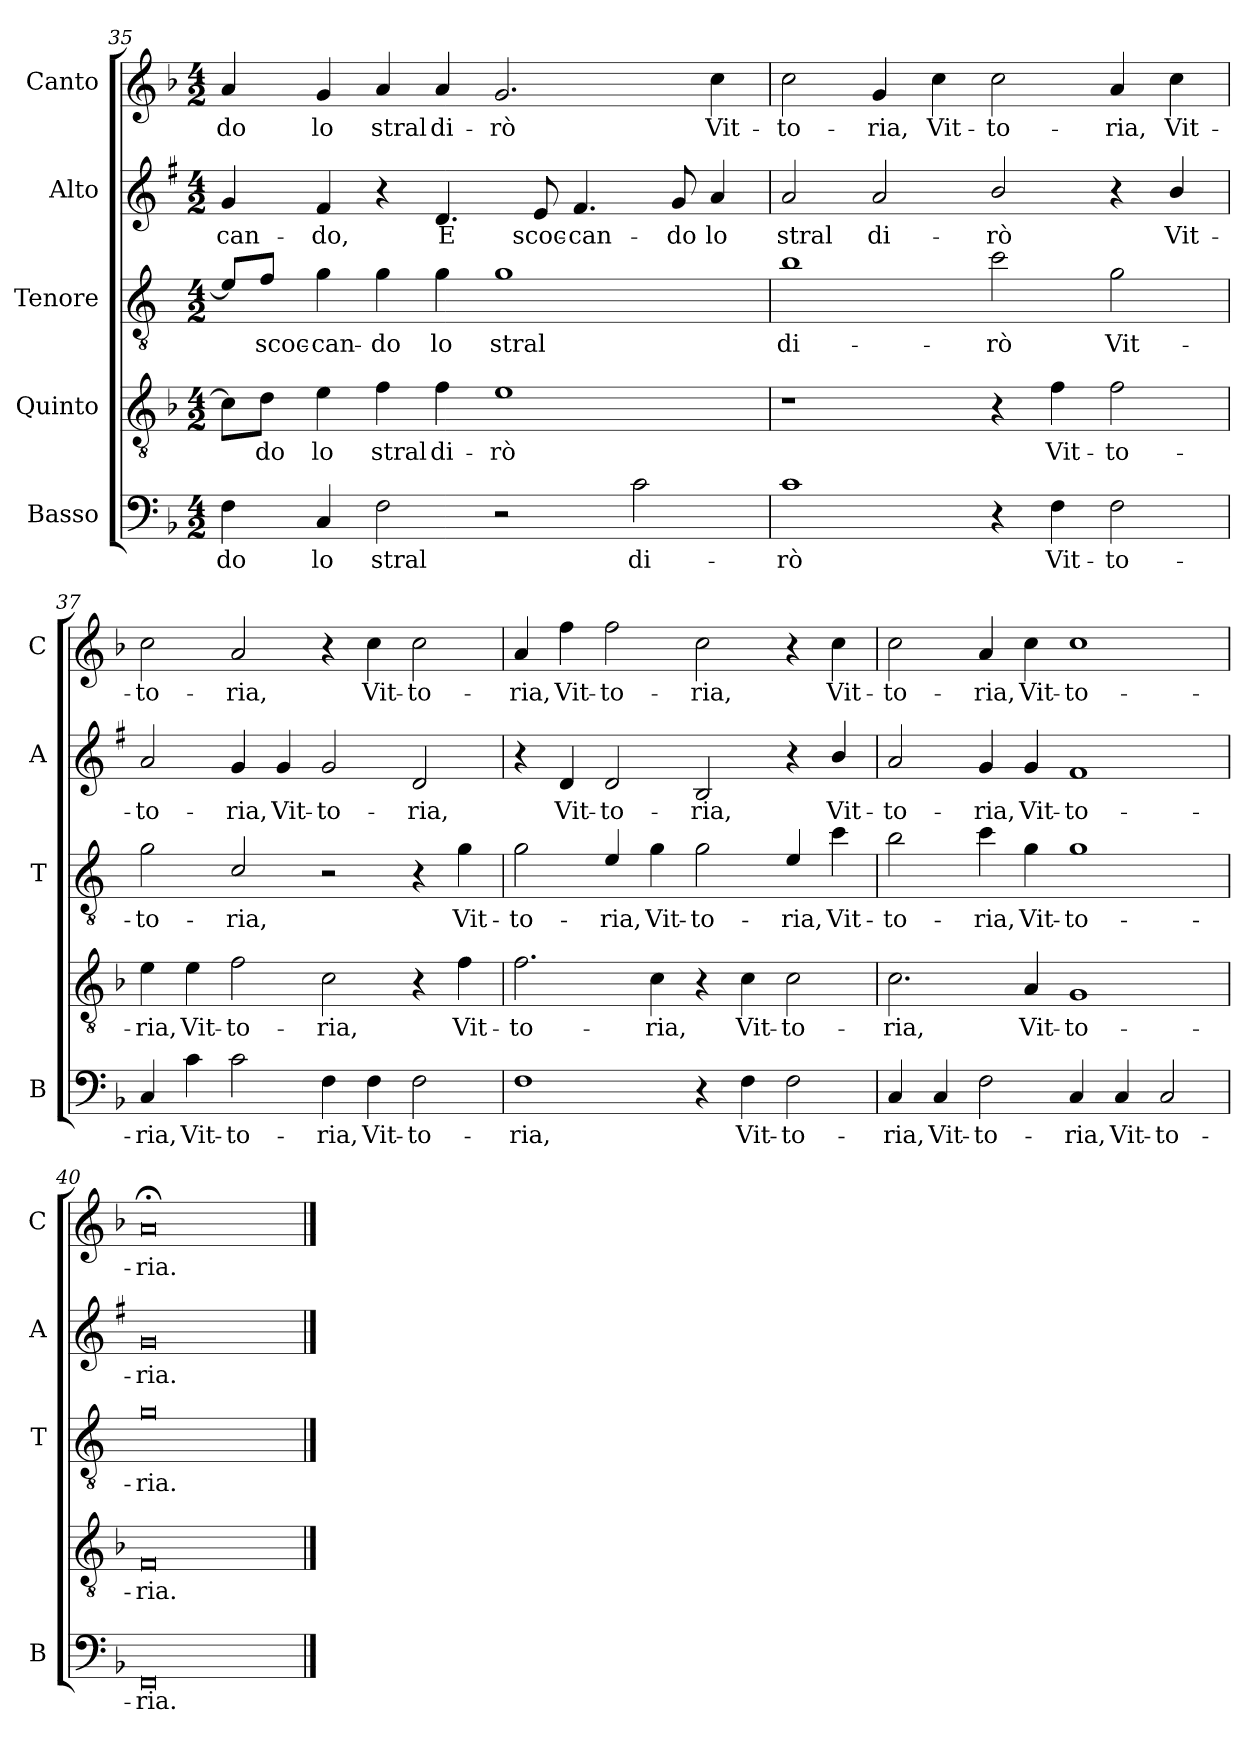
**kern	**text	**kern	**text	**kern	**text	**kern	**text	**kern	**text
*part5	*part5	*part4	*part4	*part3	*part3	*part2	*part2	*part1	*part1
*staff5	*staff5	*staff4	*staff4	*staff3	*staff3	*staff2	*staff2	*staff1	*staff1
*I"Basso	*	*I"Quinto	*	*I"Tenore	*	*I"Alto	*	*I"Canto	*
*I'B	*	*	*	*I'T	*	*I'A	*	*I'C	*
!!LO:LB:g=z
*clefF4	*	*clefGv2	*	*clefGv2	*	*clefG2	*	*clefG2	*
*	*	*	*	*ITrd4c7	*	*ITrd1c2	*	*	*
*k[b-]	*	*k[b-]	*	*k[b-]	*	*k[b-]	*	*k[b-]	*
*F:	*	*F:	*	*F:	*	*F:	*	*F:	*
*M4/2	*	*M4/2	*	*M4/2	*	*M4/2	*	*M4/2	*
=35	=35	=35	=35	=35	=35	=35	=35	=35	=35
!	!LO:LY:b	!	!	!	!	!	!LO:LY:b	!	!LO:LY:b
4F\	-do	8c\L]	.	8A/L]	.	4f/	-can-	4a/	-do
!	!	!	!LO:LY:b	!	!LO:LY:b	!	!	!	!
.	.	8d\J	-do	8B-/J	scoc-	.	.	.	.
!	!LO:LY:b	!	!LO:LY:b	!	!LO:LY:b	!	!LO:LY:b	!	!LO:LY:b
4C/	lo	4e\	lo	4c\	-can-	4e/	-do,	4g/	lo
!	!LO:LY:b	!	!LO:LY:b	!	!LO:LY:b	!	!	!	!LO:LY:b
2F\	stral	4f\	stral	4c\	-do	4r	.	4a/	stral
!	!	!	!LO:LY:b	!	!LO:LY:b	!	!LO:LY:b	!	!LO:LY:b
.	.	4f\	di-	4c\	lo	4.c/	E	4a/	di-
!	!	!	!LO:LY:b	!	!LO:LY:b	!	!	!	!LO:LY:b
2r	.	1e	-rò	1c	stral	.	.	2.g/	-rò
!	!	!	!	!	!	!	!LO:LY:b	!	!
.	.	.	.	.	.	8d/	scoc-	.	.
!	!	!	!	!	!	!	!LO:LY:b	!	!
.	.	.	.	.	.	4.e/	-can-	.	.
!	!LO:LY:b	!	!	!	!	!	!	!	!
2c\	di-	.	.	.	.	.	.	.	.
!	!	!	!	!	!	!	!LO:LY:b	!	!
.	.	.	.	.	.	8f/	-do	.	.
!	!	!	!	!	!	!	!LO:LY:b	!	!LO:LY:b
.	.	.	.	.	.	4g/	lo	4cc\	Vit-
=36	=36	=36	=36	=36	=36	=36	=36	=36	=36
!	!LO:LY:b	!	!	!	!LO:LY:b	!	!LO:LY:b	!	!LO:LY:b
1c	-rò	1r	.	1e	di-	2g/	stral	2cc\	-to-
!	!	!	!	!	!	!	!LO:LY:b	!	!LO:LY:b
.	.	.	.	.	.	2g/	di-	4g/	-ria,
!	!	!	!	!	!	!	!	!	!LO:LY:b
.	.	.	.	.	.	.	.	4cc\	Vit-
!	!	!	!	!	!LO:LY:b	!	!LO:LY:b	!	!LO:LY:b
4r	.	4r	.	2f\	-rò	2a/	-rò	2cc\	-to-
!	!LO:LY:b	!	!LO:LY:b	!	!	!	!	!	!
4F\	Vit-	4f\	Vit-	.	.	.	.	.	.
!	!LO:LY:b	!	!LO:LY:b	!	!LO:LY:b	!	!	!	!LO:LY:b
2F\	-to-	2f\	-to-	2c\	Vit-	4r	.	4a/	-ria,
!	!	!	!	!	!	!	!LO:LY:b	!	!LO:LY:b
.	.	.	.	.	.	4a/	Vit-	4cc\	Vit-
=37	=37	=37	=37	=37	=37	=37	=37	=37	=37
!	!LO:LY:b	!	!LO:LY:b	!	!LO:LY:b	!	!LO:LY:b	!	!LO:LY:b
4C/	-ria,	4e\	-ria,	2c\	-to-	2g/	-to-	2cc\	-to-
!	!LO:LY:b	!	!LO:LY:b	!	!	!	!	!	!
4c\	Vit-	4e\	Vit-	.	.	.	.	.	.
!	!LO:LY:b	!	!LO:LY:b	!	!LO:LY:b	!	!LO:LY:b	!	!LO:LY:b
2c\	-to-	2f\	-to-	2F/	-ria,	4f/	-ria,	2a/	-ria,
!	!	!	!	!	!	!	!LO:LY:b	!	!
.	.	.	.	.	.	4f/	Vit-	.	.
!	!LO:LY:b	!	!LO:LY:b	!	!	!	!LO:LY:b	!	!
4F\	-ria,	2c\	-ria,	2r	.	2f/	-to-	4r	.
!	!LO:LY:b	!	!	!	!	!	!	!	!LO:LY:b
4F\	Vit-	.	.	.	.	.	.	4cc\	Vit-
!	!LO:LY:b	!	!	!	!	!	!LO:LY:b	!	!LO:LY:b
2F\	-to-	4r	.	4r	.	2c/	-ria,	2cc\	-to-
!	!	!	!LO:LY:b	!	!LO:LY:b	!	!	!	!
.	.	4f\	Vit-	4c\	Vit-	.	.	.	.
!!LO:LB:g=z
=38	=38	=38	=38	=38	=38	=38	=38	=38	=38
!	!LO:LY:b	!	!LO:LY:b	!	!LO:LY:b	!	!	!	!LO:LY:b
1F	-ria,	2.f\	-to-	2c\	-to-	4r	.	4a/	-ria,
!	!	!	!	!	!	!	!LO:LY:b	!	!LO:LY:b
.	.	.	.	.	.	4c/	Vit-	4ff\	Vit-
!	!	!	!	!	!LO:LY:b	!	!LO:LY:b	!	!LO:LY:b
.	.	.	.	4A/	-ria,	2c/	-to-	2ff\	-to-
!	!	!	!LO:LY:b	!	!LO:LY:b	!	!	!	!
.	.	4c\	-ria,	4c\	Vit-	.	.	.	.
!	!	!	!	!	!LO:LY:b	!	!LO:LY:b	!	!LO:LY:b
4r	.	4r	.	2c\	-to-	2A/	-ria,	2cc\	-ria,
!	!LO:LY:b	!	!LO:LY:b	!	!	!	!	!	!
4F\	Vit-	4c\	Vit-	.	.	.	.	.	.
!	!LO:LY:b	!	!LO:LY:b	!	!LO:LY:b	!	!	!	!
2F\	-to-	2c\	-to-	4A/	-ria,	4r	.	4r	.
!	!	!	!	!	!LO:LY:b	!	!LO:LY:b	!	!LO:LY:b
.	.	.	.	4f\	Vit-	4a/	Vit-	4cc\	Vit-
=39	=39	=39	=39	=39	=39	=39	=39	=39	=39
!	!LO:LY:b	!	!LO:LY:b	!	!LO:LY:b	!	!LO:LY:b	!	!LO:LY:b
4C/	-ria,	2.c\	-ria,	2e\	-to-	2g/	-to-	2cc\	-to-
!	!LO:LY:b	!	!	!	!	!	!	!	!
4C/	Vit-	.	.	.	.	.	.	.	.
!	!LO:LY:b	!	!	!	!LO:LY:b	!	!LO:LY:b	!	!LO:LY:b
2F\	-to-	.	.	4f\	-ria,	4f/	-ria,	4a/	-ria,
!	!	!	!LO:LY:b	!	!LO:LY:b	!	!LO:LY:b	!	!LO:LY:b
.	.	4A/	Vit-	4c\	Vit-	4f/	Vit-	4cc\	Vit-
!	!LO:LY:b	!	!LO:LY:b	!	!LO:LY:b	!	!LO:LY:b	!	!LO:LY:b
4C/	-ria,	1G	-to-	1c	-to-	1e	-to-	1cc	-to-
!	!LO:LY:b	!	!	!	!	!	!	!	!
4C/	Vit-	.	.	.	.	.	.	.	.
!	!LO:LY:b	!	!	!	!	!	!	!	!
2C/	-to-	.	.	.	.	.	.	.	.
=40	=40	=40	=40	=40	=40	=40	=40	=40	=40
!	!LO:LY:b	!	!LO:LY:b	!	!LO:LY:b	!	!LO:LY:b	!	!LO:LY:b
0FF	-ria.	0F	-ria.	0c	-ria.	0f	-ria.	0a;<	-ria.
==	==	==	==	==	==	==	==	==	==
*-	*-	*-	*-	*-	*-	*-	*-	*-	*-
